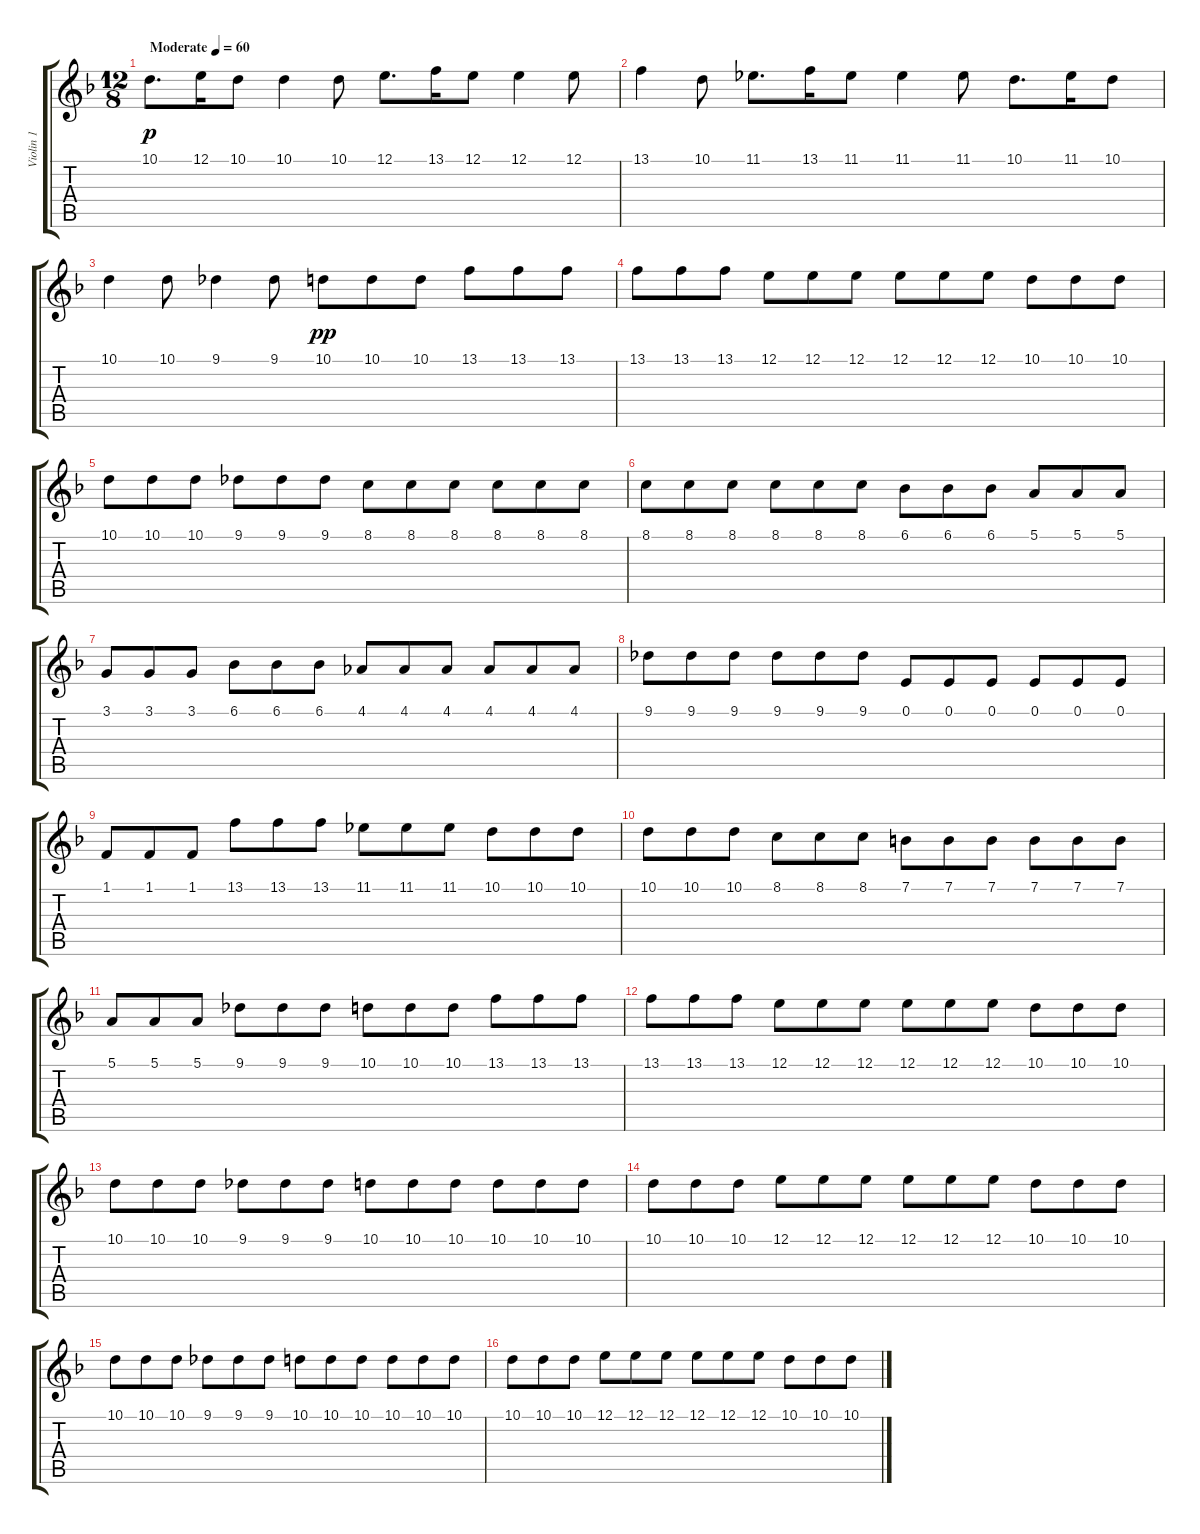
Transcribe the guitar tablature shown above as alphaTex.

\track ("Violin 1" "Violin 1") {instrument violin}
\staff {score tabs}
\tuning (E4 B3 G3 D3 A2 E2) {hide}
\ts (12 8)
\tempo (60 "Moderate")
\tempo 40
\tempo (60 "Moderate")
\clef g2
\ks f
10.1.8{d dy p instrument violin} 12.1.16 10.1.8 10.1.4 10.1.8 12.1.8{d} 13.1.16 12.1.8 12.1.4 12.1.8 |
13.1.4 10.1.8 11.1.8{d} 13.1.16 11.1.8 11.1.4 11.1.8 10.1.8{d} 11.1.16 10.1.8 |
10.1.4 10.1.8 9.1.4 9.1.8 10.1.8{dy pp} 10.1.8 10.1.8 13.1.8 13.1.8 13.1.8 |
13.1.8 13.1.8 13.1.8 12.1.8 12.1.8 12.1.8 12.1.8 12.1.8 12.1.8 10.1.8 10.1.8 10.1.8 |
10.1.8 10.1.8 10.1.8 9.1.8 9.1.8 9.1.8 8.1.8 8.1.8 8.1.8 8.1.8 8.1.8 8.1.8 |
8.1.8 8.1.8 8.1.8 8.1.8 8.1.8 8.1.8 6.1.8 6.1.8 6.1.8 5.1.8 5.1.8 5.1.8 |
3.1.8 3.1.8 3.1.8 6.1.8 6.1.8 6.1.8 4.1.8 4.1.8 4.1.8 4.1.8 4.1.8 4.1.8 |
9.1.8 9.1.8 9.1.8 9.1.8 9.1.8 9.1.8 0.1.8 0.1.8 0.1.8 0.1.8 0.1.8 0.1.8 |
1.1.8 1.1.8 1.1.8 13.1.8 13.1.8 13.1.8 11.1.8 11.1.8 11.1.8 10.1.8 10.1.8 10.1.8 |
10.1.8 10.1.8 10.1.8 8.1.8 8.1.8 8.1.8 7.1.8 7.1.8 7.1.8 7.1.8 7.1.8 7.1.8 |
5.1.8 5.1.8 5.1.8 9.1.8 9.1.8 9.1.8 10.1.8 10.1.8 10.1.8 13.1.8 13.1.8 13.1.8 |
13.1.8 13.1.8 13.1.8 12.1.8 12.1.8 12.1.8 12.1.8 12.1.8 12.1.8 10.1.8 10.1.8 10.1.8 |
10.1.8 10.1.8 10.1.8 9.1.8 9.1.8 9.1.8 10.1.8 10.1.8 10.1.8 10.1.8 10.1.8 10.1.8 |
10.1.8 10.1.8 10.1.8 12.1.8 12.1.8 12.1.8 12.1.8 12.1.8 12.1.8 10.1.8 10.1.8 10.1.8 |
10.1.8 10.1.8 10.1.8 9.1.8 9.1.8 9.1.8 10.1.8 10.1.8 10.1.8 10.1.8 10.1.8 10.1.8 |
10.1.8 10.1.8 10.1.8 12.1.8 12.1.8 12.1.8 12.1.8 12.1.8 12.1.8 10.1.8 10.1.8 10.1.8
